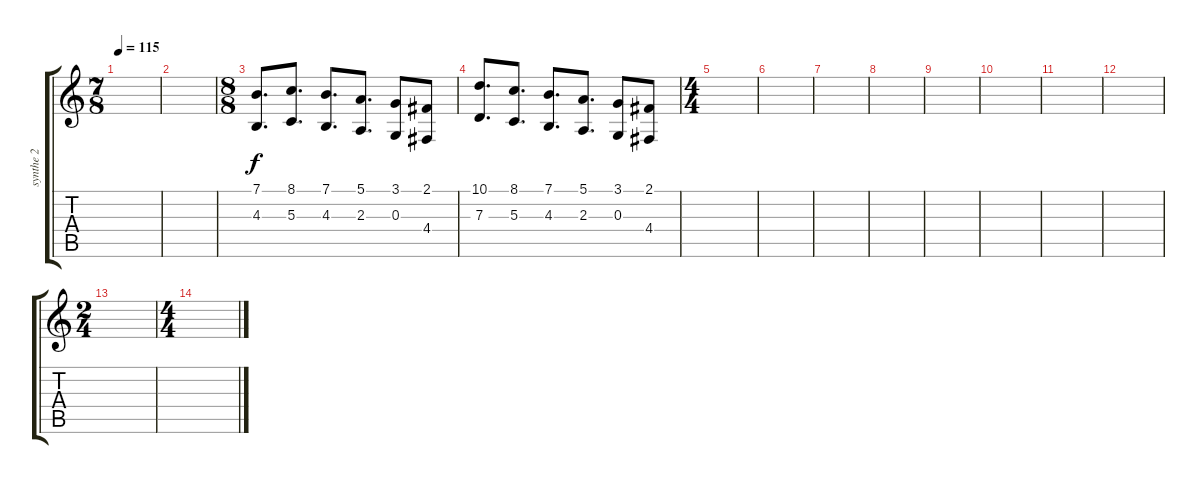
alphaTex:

\track ("synthe 2" "synthe 2") {instrument stringensemble1}
\staff {score tabs}
\tuning (E4 B3 G3 D3 A2 E2) {hide}
\ts (7 8)
\tempo 115
\clef g2
\ks c
|
|
\ts (8 8)
(7.1 4.3).8{d} (8.1 5.3).8{d} (7.1 4.3).8{d} (5.1 2.3).8{d} (3.1 0.3).8 (2.1 4.4).8 |
(10.1 7.3).8{d} (8.1 5.3).8{d} (7.1 4.3).8{d} (5.1 2.3).8{d} (3.1 0.3).8 (2.1 4.4).8 |
\ts (4 4)
|
|
|
|
|
|
|
|
\ts (2 4)
|
\ts (4 4)
